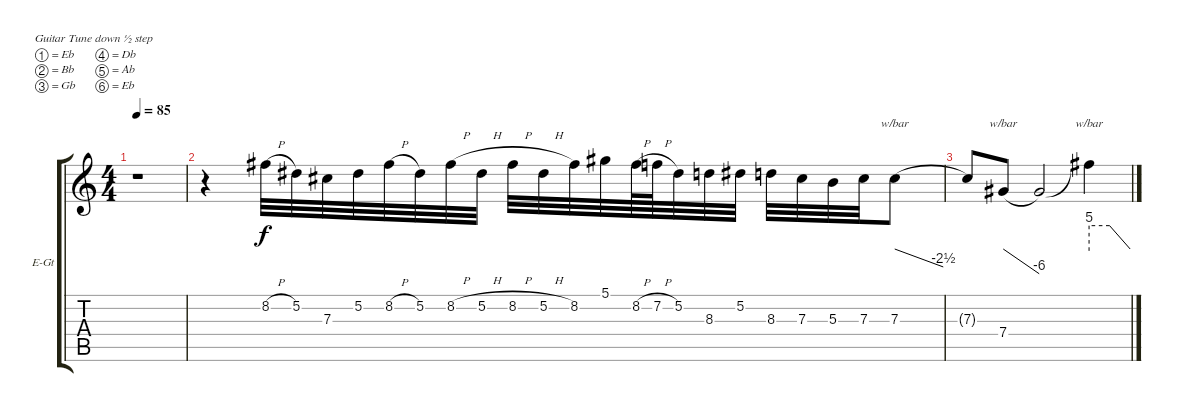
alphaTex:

\defaultSystemsLayout 4
\bracketExtendMode groupsimilarinstruments
\firstSystemTrackNameOrientation horizontal
\otherSystemsTrackNameOrientation horizontal
\track ("Electric Guitar" "E-Gt") {instrument overdrivenguitar}
\staff {score tabs}
\tuning (Eb4 Bb3 Gb3 Db3 Ab2 Eb2)
\ts (4 4)
\tempo 85
\clef g2
\ks c
r.1{dy mf} |
r.4 8.2{h}.32{dy f} 5.2.32 7.3.32 5.2.32 8.2{h}.32 5.2.32 8.2{h}.32 5.2{h}.32 8.2{h}.32 5.2{h}.32 8.2.32 5.1.32 8.2{h}.64 7.2{h}.64 5.2.32 8.3.32 5.2.32 8.3.32 7.3.32 5.3.32 7.3.32 7.3.8{tbe (dive default 0 0 60 -10)} |
7.3{t}.8 7.4.8{tbe (dive default 0 0 60 -24)} 7.4{t}.2 7.4{t}.4{tbe (custom default 0 20 30 20 60 0)}
